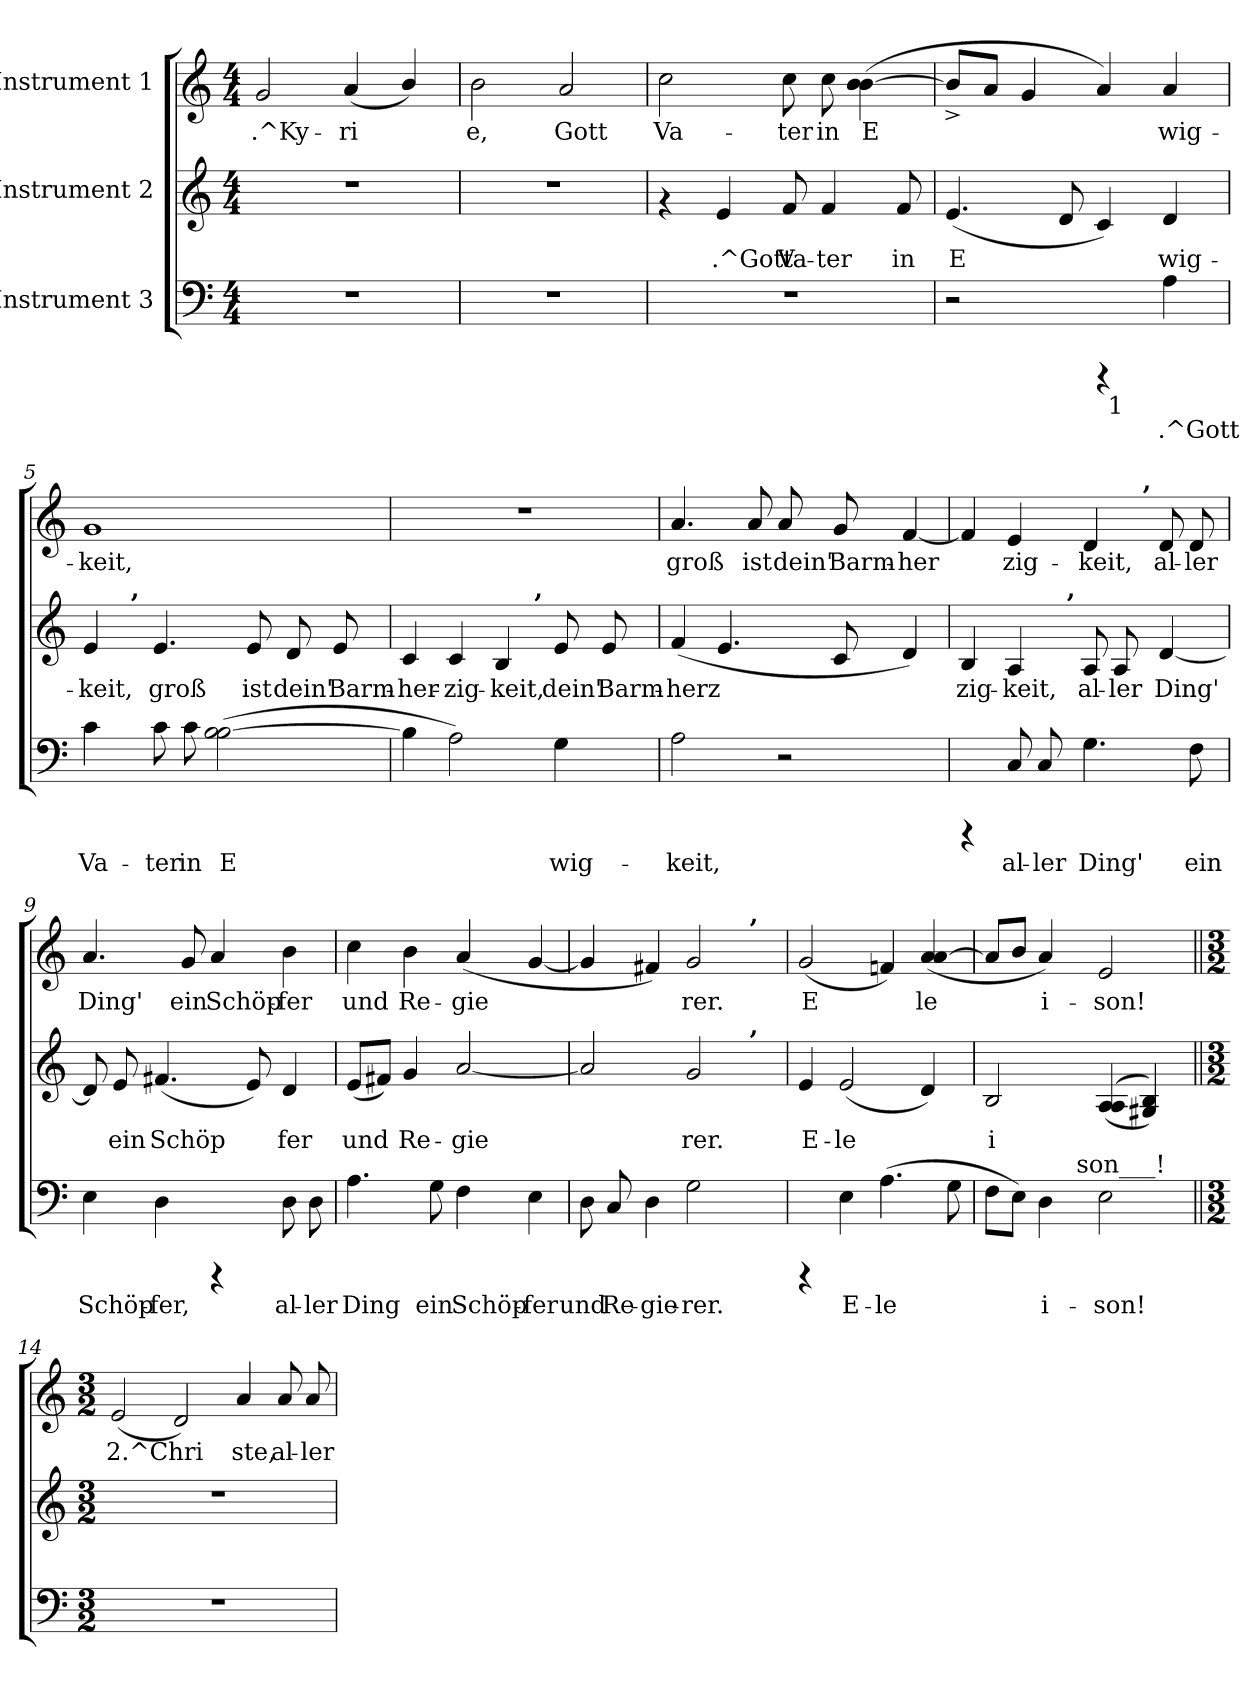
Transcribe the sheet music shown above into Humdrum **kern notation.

**kern	**text	**kern	**text	**kern	**text
*part3	*part3	*part2	*part2	*part1	*part1
*staff3	*staff3	*staff2	*staff2	*staff1	*staff1
*I"Instrument 3	*	*I"Instrument 2	*	*I"Instrument 1	*
!!LO:PB:g=z
*stria5	*	*stria5	*	*stria5	*
*clefF4	*	*clefG2	*	*clefG2	*
*k[]	*	*k[]	*	*k[]	*
*C:	*	*C:	*	*C:	*
*M4/4	*	*M4/4	*	*M4/4	*
=1	=1	=1	=1	=1	=1
!	!	!	!	!	!LO:LY:b:rj
1r	.	1r	.	2g/	.^Ky-
!	!	!	!	!	!LO:LY:b:rj
.	.	.	.	(<4a/	-ri-
!	!	!	!	!	!LO:LY:b:rj
.	.	.	.	4b/)	--
=2	=2	=2	=2	=2	=2
!	!	!	!	!	!LO:LY:b:rj
1r	.	1r	.	2b\	-e,
!	!	!	!	!	!LO:LY:b:rj
.	.	.	.	2a/	Gott
=3	=3	=3	=3	=3	=3
!	!	!	!	!	!LO:LY:b:rj
1r	.	4rf	.	2cc\	Va-
!	!	!	!LO:LY:b:rj	!	!
.	.	4e/	.^Gott	.	.
!	!	!	!LO:LY:b:rj	!	!LO:LY:b:rj
.	.	8f/	Va-	8cc\	-ter
!	!	!	!LO:LY:b:rj	!	!LO:LY:b:rj
.	.	4f/	-ter	8cc\	in
!	!	!	!	!	!LO:LY:b:rj
.	.	.	.	(>4b\ [>4b\	E-
!	!	!	!LO:LY:b:rj	!	!
.	.	8f/	in	.	.
=4	=4	=4	=4	=4	=4
!	!	!	!LO:LY:b:rj	!	!LO:LY:b:rj
*^	*	*	*	*	*
2r	2ryy	.	(<4.e/	E-	8b^>/L]	--
!	!	!	!	!	!	!LO:LY:b:rj
.	.	.	.	.	8a/J	--
!	!	!	!	!	!	!LO:LY:b:rj
.	.	.	.	.	4g/	--
!	!	!	!	!LO:LY:b:rj	!	!
.	.	.	8d/	--	.	.
!	!	!	!	!LO:LY:b:rj	!	!LO:LY:b:rj
4rCCC	64ryy	.	4c/)	--	4a/)	--
!	!LO:TX:b:t=1	!	!	!	!	!
.	4ryy	.	.	.	.	.
!	!	!LO:LY:b:rj	!	!LO:LY:b:rj	!	!LO:LY:b:rj
4A\	.	.^Gott	4d/	-wig-	4a/	-wig-
.	8...ryy	.	.	.	.	.
=5	=5	=5	=5	=5	=5	=5
!	!	!LO:LY:b:rj	!	!LO:LY:b:rj	!	!LO:LY:b:rj
*v	*v	*	*^	*	*	*
4c\	Va-	4e/	8ryy	-keit,	1g	-keit,
.	.	.	32.ryy	.	.	.
!	!	!	!LO:TX:a:B:t=,	!	!	!
.	.	.	2ryy	.	.	.
!	!LO:LY:b:rj	!	!	!LO:LY:b:rj	!	!
8c\	-ter	4.e/	.	groß	.	.
!	!LO:LY:b:rj	!	!	!	!	!
8c\	in	.	.	.	.	.
!	!LO:LY:b:rj	!	!	!	!	!
(>2B\ [<2B\	E-	.	.	.	.	.
!	!	!	!	!LO:LY:b:rj	!	!
.	.	8e/	.	ist	.	.
.	.	.	4ryy	.	.	.
!	!	!	!	!LO:LY:b:rj	!	!
.	.	8d/	.	dein'	.	.
!	!	!	!	!LO:LY:b:rj	!	!
.	.	8e/	.	Barm-	.	.
.	.	.	16ryy	.	.	.
.	.	.	64ryy	.	.	.
!!LO:LB:g=z
=6	=6	=6	=6	=6	=6	=6
!	!LO:LY:b:rj	!	!	!LO:LY:b:rj	!	!
4B\]	--	4c/	2ryy	-her-	1r	.
!	!LO:LY:b:rj	!	!	!LO:LY:b:rj	!	!
2A\)	--	4c/	.	-zig-	.	.
!	!	!	!	!LO:LY:b:rj	!	!
.	.	4B/	8.ryy	-keit,	.	.
!	!	!	!LO:TX:a:B:t=,	!	!	!
.	.	.	4ryy	.	.	.
!	!LO:LY:b:rj	!	!	!LO:LY:b:rj	!	!
4G\	-wig-	8e/	.	dein'	.	.
!	!	!	!	!LO:LY:b:rj	!	!
.	.	8e/	.	Barm-	.	.
.	.	.	16ryy	.	.	.
=7	=7	=7	=7	=7	=7	=7
!	!LO:LY:b:rj	!	!	!LO:LY:b:rj	!	!LO:LY:b:rj
*	*	*v	*v	*	*	*
2A\	-keit,	(<4f/	-herz-	4.a/	groß
!	!	!	!LO:LY:b:rj	!	!
.	.	4.e/	--	.	.
!	!	!	!	!	!LO:LY:b:rj
.	.	.	.	8a/	ist
!	!	!	!	!	!LO:LY:b:rj
2r	.	.	.	8a/	dein'
!	!	!	!LO:LY:b:rj	!	!LO:LY:b:rj
.	.	8c/	--	8g/	Barm-
!	!	!	!LO:LY:b:rj	!	!LO:LY:b:rj
.	.	4d/)	--	[<4f/	-her-
=8	=8	=8	=8	=8	=8
!	!	!	!LO:LY:b:rj	!	!LO:LY:b:rj
*	*	*^	*	*^	*
4rCCC	.	4B/	4ryy	-zig-	4f/]	2ryy	--
!	!LO:LY:b:rj	!	!	!LO:LY:b:rj	!	!	!LO:LY:b:rj
8C/	al-	4A/	8ryy	-keit,	4e/	.	-zig-
!	!LO:LY:b:rj	!	!	!	!	!	!
8C/	-ler	.	16ryy	.	.	.	.
.	.	.	64ryy	.	.	.	.
!	!	!	!LO:TX:a:B:t=,	!	!	!	!
.	.	.	2ryy	.	.	.	.
!	!LO:LY:b:rj	!	!	!LO:LY:b:rj	!	!	!LO:LY:b:rj
4.G\	Ding'	8A/	.	al-	4d/	8ryy	-keit,
!	!	!	!	!LO:LY:b:rj	!	!	!
.	.	8A/	.	-ler	.	16ryy	.
.	.	.	.	.	.	64ryy	.
!	!	!	!	!	!	!LO:TX:a:B:t=,	!
.	.	.	.	.	.	4ryy	.
!	!	!	!	!LO:LY:b:rj	!	!	!LO:LY:b:rj
.	.	[<4d/	.	Ding'	8d/	.	al-
!	!LO:LY:b:rj	!	!	!	!	!	!LO:LY:b:rj
8F\	ein	.	.	.	8d/	.	-ler
.	.	.	32.ryy	.	.	32.ryy	.
!!LO:LB:g=z
=9	=9	=9	=9	=9	=9	=9	=9
!	!LO:LY:b:rj	!	!	!LO:LY:b:rj	!	!	!LO:LY:b:rj
*	*	*v	*v	*	*	*	*
*	*	*	*	*v	*v	*
4E\	Schöp-	8d/]	.	4.a/	Ding'
!	!	!	!LO:LY:b:rj	!	!
.	.	8e/	ein	.	.
!	!LO:LY:b:rj	!	!LO:LY:b:rj	!	!
4D\	-fer,	(<4.f#X/	Schöp-	.	.
!	!	!	!	!	!LO:LY:b:rj
.	.	.	.	8g/	ein
!	!	!	!	!	!LO:LY:b:rj
4rCCC	.	.	.	4a/	Schöp-
!	!	!	!LO:LY:b:rj	!	!
.	.	8e/)	--	.	.
!	!LO:LY:b:rj	!	!LO:LY:b:rj	!	!LO:LY:b:rj
8D\	al-	4d/	-fer	4b\	-fer
!	!LO:LY:b:rj	!	!	!	!
8D\	-ler	.	.	.	.
=10	=10	=10	=10	=10	=10
!	!LO:LY:b:rj	!	!LO:LY:b:rj	!	!LO:LY:b:rj
4.A\	Ding	(<8e/L	und	4cc\	und
!	!	!	!LO:LY:b:rj	!	!
.	.	8f#X/J)	.	.	.
!	!	!	!LO:LY:b:rj	!	!LO:LY:b:rj
.	.	4g/	Re-	4b\	Re-
!	!LO:LY:b:rj	!	!	!	!
8G\	ein	.	.	.	.
!	!LO:LY:b:rj	!	!LO:LY:b:rj	!	!LO:LY:b:rj
4F\	Schöp-	[<2a/	-gie-	(<4a/	-gie-
!	!LO:LY:b:rj	!	!	!	!LO:LY:b:rj
4E\	-fer	.	.	[<4g/	--
=11	=11	=11	=11	=11	=11
!	!LO:LY:b:rj	!	!LO:LY:b:rj	!	!LO:LY:b:rj
*	*	*^	*	*^	*
8D\	und	2a/]	2ryy	--	4g/]	2ryy	--
!	!LO:LY:b:rj	!	!	!	!	!	!
8C/	Re-	.	.	.	.	.	.
!	!LO:LY:b:rj	!	!	!	!	!	!LO:LY:b:rj
4D\	-gie-	.	.	.	4f#X/)	.	--
!	!LO:LY:b:rj	!	!	!LO:LY:b:rj	!	!	!LO:LY:b:rj
2G\	-rer.	2g/	4ryy	-rer.	2g/	4ryy	-rer.
.	.	.	16.ryy	.	.	16.ryy	.
!	!	!	!	!	!	!LO:TX:a:B:t=,	!
!	!	!	!LO:TX:a:B:t=,	!	!	!	!
.	.	.	8ryy	.	.	8ryy	.
.	.	.	32ryy	.	.	32ryy	.
=12	=12	=12	=12	=12	=12	=12	=12
!	!	!	!	!LO:LY:b:rj	!	!	!LO:LY:b:rj
*	*	*v	*v	*	*	*	*
*	*	*	*	*v	*v	*
4rCCC	.	4e/	E-	(<2g/	E-
!	!LO:LY:b:rj	!	!LO:LY:b:rj	!	!
4E\	E-	(<2e/	-le-	.	.
!	!LO:LY:b:rj	!	!	!	!LO:LY:b:rj
(>4.A\	-le-	.	.	4fn/)	--
!	!	!	!LO:LY:b:rj	!	!LO:LY:b:rj
.	.	4d/)	--	(<4a/ [<4a/	-le-
!	!LO:LY:b:rj	!	!	!	!
8G\	--	.	.	.	.
=13	=13	=13	=13	=13	=13
!	!LO:LY:b:rj	!	!LO:LY:b:rj	!	!LO:LY:b:rj
*^	*	*	*	*	*
8F\L	4ryy	--	2B/	-i-	8a/L]	--
!	!	!LO:LY:b:rj	!	!	!	!LO:LY:b:rj
8E\J)	.	--	.	.	8b/J	--
!	!	!LO:LY:b:rj	!	!	!	!LO:LY:b:rj
4D\	8ryy	-i-	.	.	4a/)	-i-
.	32ryy	.	.	.	.	.
!	!LO:TX:a:t=son___!	!	!	!	!	!
.	2ryy	.	.	.	.	.
!	!	!LO:LY:b:rj	!	!LO:LY:b:rj	!	!LO:LY:b:rj
2E\	.	-son!	(<(>4A/ 4A/	--	2e/	-son!
!	!	!	!	!LO:LY:b:rj	!	!
.	.	.	4B/ 4G#X/))	--	.	.
.	16.ryy	.	.	.	.	.
*v	*v	*	*	*	*	*
!!LO:LB:g=z
=14||	=14||	=14||	=14||	=14||	=14||
*M3/2	*	*M3/2	*	*M3/2	*
*^	*	*	*	*	*
!	!	!	!	!	!	!LO:LY:b:rj
*v	*v	*	*	*	*	*
1.r	.	1.r	.	(<2e/	2.^Chri-
!	!	!	!	!	!LO:LY:b:rj
.	.	.	.	2d/)	--
!	!	!	!	!	!LO:LY:b:rj
.	.	.	.	4a/	-ste,
!	!	!	!	!	!LO:LY:b:rj
.	.	.	.	8a/	al-
!	!	!	!	!	!LO:LY:b:rj
.	.	.	.	8a/	-ler
=	=	=	=	=	=
*-	*-	*-	*-	*-	*-
